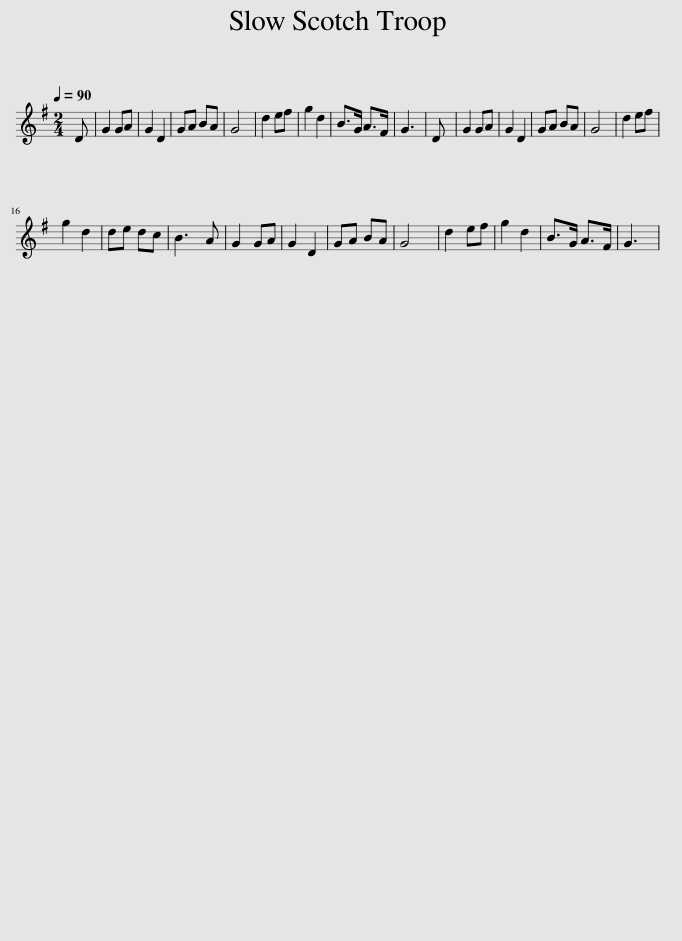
X:1
L:1/8
Q:1/4=90
M:2/4
I:linebreak $
K:none
V:1 treble transpose="8 "
V:1
[K:G] D | G2 GA | G2 D2 | GA BA | G4 | %5
 d2 ef | g2 d2 | B>G A>F | G3 | D | %10
 G2 GA | G2 D2 | GA BA | G4 | d2 ef |$ %15
 g2 d2 | de dc | B3 A | G2 GA | G2 D2 | %20
 GA BA | G4 | d2 ef | g2 d2 | B>G A>F | %25
 G3 | %26
